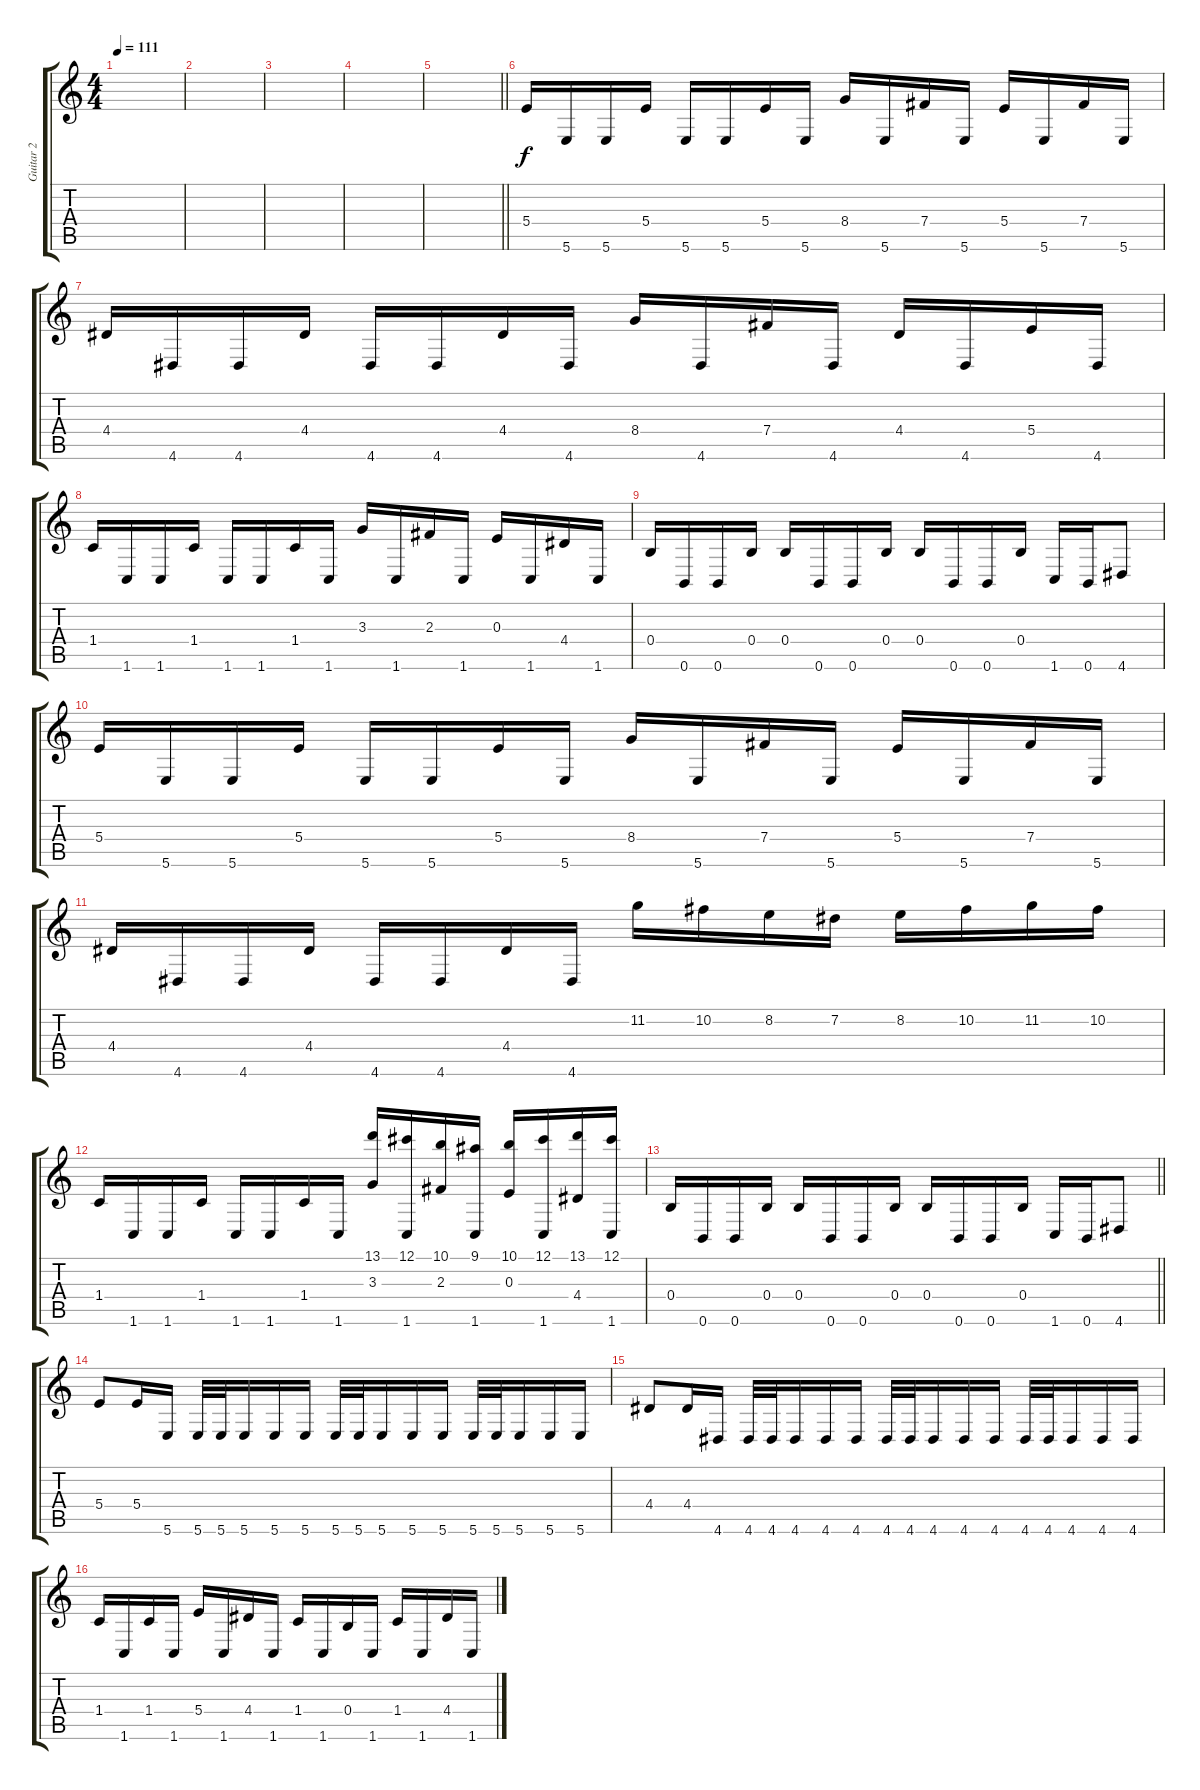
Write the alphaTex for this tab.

\track ("Guitar 2" "Guitar 2") {instrument distortionguitar}
\staff {score tabs}
\tuning (Db4 Ab3 E3 B2 Gb2 B1) {hide}
\ts (4 4)
\section ("" "")
\tempo 111
\clef g2
\ks c
|
|
|
|
\barLineRight lightlight
|
\section ("" "")
5.4.16 5.6.16 5.6.16 5.4.16 5.6.16 5.6.16 5.4.16 5.6.16 8.4.16 5.6.16 7.4.16 5.6.16 5.4.16 5.6.16 7.4.16 5.6.16 |
4.4.16 4.6.16 4.6.16 4.4.16 4.6.16 4.6.16 4.4.16 4.6.16 8.4.16 4.6.16 7.4.16 4.6.16 4.4.16 4.6.16 5.4.16 4.6.16 |
1.4.16 1.6.16 1.6.16 1.4.16 1.6.16 1.6.16 1.4.16 1.6.16 3.3.16 1.6.16 2.3.16 1.6.16 0.3.16 1.6.16 4.4.16 1.6.16 |
0.4.16 0.6.16 0.6.16 0.4.16 0.4.16 0.6.16 0.6.16 0.4.16 0.4.16 0.6.16 0.6.16 0.4.16 1.6.16 0.6.16 4.6.8 |
5.4.16 5.6.16 5.6.16 5.4.16 5.6.16 5.6.16 5.4.16 5.6.16 8.4.16 5.6.16 7.4.16 5.6.16 5.4.16 5.6.16 7.4.16 5.6.16 |
4.4.16 4.6.16 4.6.16 4.4.16 4.6.16 4.6.16 4.4.16 4.6.16 11.2.16 10.2.16 8.2.16 7.2.16 8.2.16 10.2.16 11.2.16 10.2.16 |
1.4.16 1.6.16 1.6.16 1.4.16 1.6.16 1.6.16 1.4.16 1.6.16 (13.1 3.3).16 (12.1 1.6).16 (10.1 2.3).16 (9.1 1.6).16 (10.1 0.3).16 (12.1 1.6).16 (13.1 4.4).16 (12.1 1.6).16 |
\barLineRight lightlight
0.4.16 0.6.16 0.6.16 0.4.16 0.4.16 0.6.16 0.6.16 0.4.16 0.4.16 0.6.16 0.6.16 0.4.16 1.6.16 0.6.16 4.6.8 |
5.4.8 5.4.16 5.6.16 5.6.32 5.6.32 5.6.16 5.6.16 5.6.16 5.6.32 5.6.32 5.6.16 5.6.16 5.6.16 5.6.32 5.6.32 5.6.16 5.6.16 5.6.16 |
4.4.8 4.4.16 4.6.16 4.6.32 4.6.32 4.6.16 4.6.16 4.6.16 4.6.32 4.6.32 4.6.16 4.6.16 4.6.16 4.6.32 4.6.32 4.6.16 4.6.16 4.6.16 |
1.4.16 1.6.16 1.4.16 1.6.16 5.4.16 1.6.16 4.4.16 1.6.16 1.4.16 1.6.16 0.4.16 1.6.16 1.4.16 1.6.16 4.4.16 1.6.16
